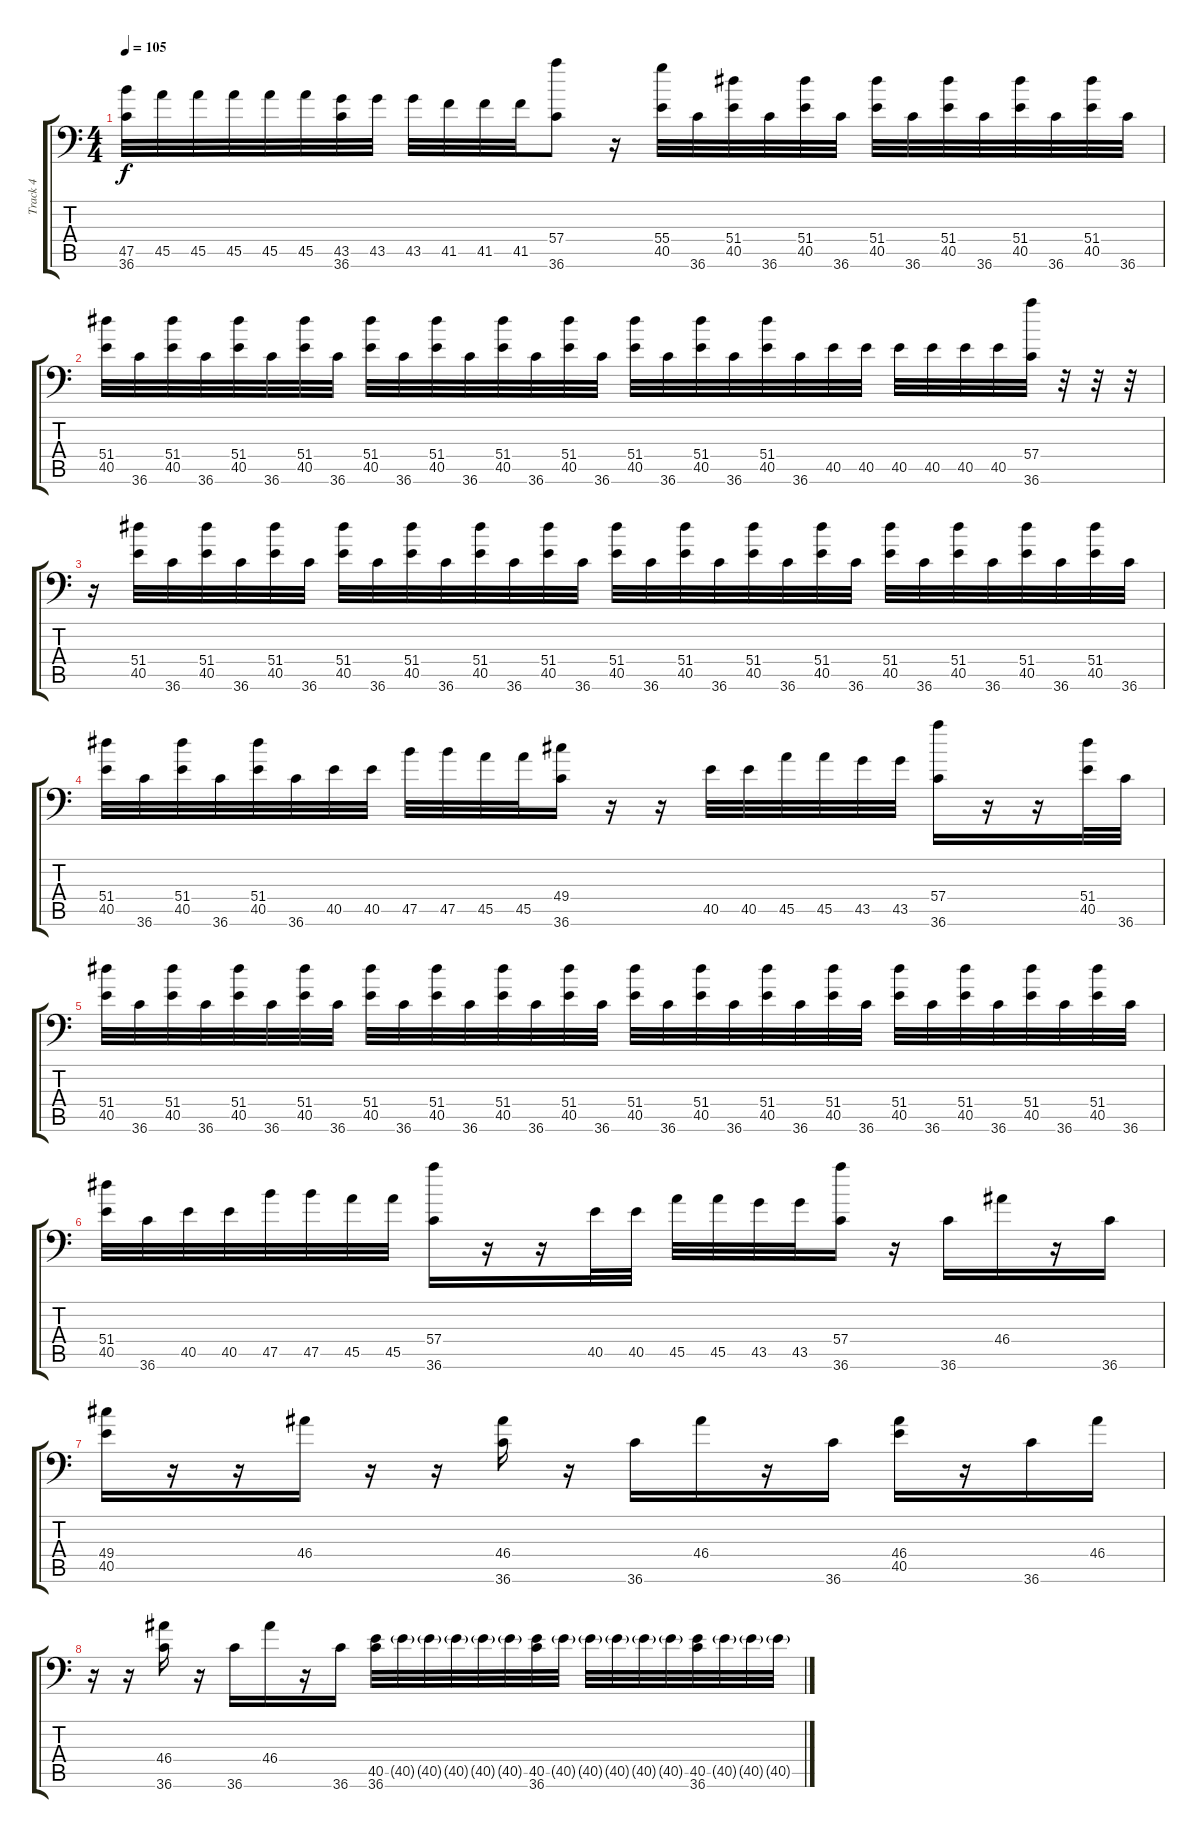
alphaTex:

\track ("Track 4" "Track 4") {instrument acousticgrandpiano}
\staff {score tabs}
\tuning (C-1 C-1 C-1 C-1 C-1 C-1) {hide}
\ts (4 4)
\tempo 105
\clef f4
\ks c
(47.5 36.6).32{dy f} 45.5.32 45.5.32 45.5.32 45.5.32 45.5.32 (43.5 36.6).32 43.5.32 43.5.32 41.5.32 41.5.32 41.5.32 (57.4 36.6).8 r.16 (55.4 40.5).32 36.6.32 (51.4 40.5).32 36.6.32 (51.4 40.5).32 36.6.32 (51.4 40.5).32 36.6.32 (51.4 40.5).32 36.6.32 (51.4 40.5).32 36.6.32 (51.4 40.5).32 36.6.32 |
(51.4 40.5).32 36.6.32 (51.4 40.5).32 36.6.32 (51.4 40.5).32 36.6.32 (51.4 40.5).32 36.6.32 (51.4 40.5).32 36.6.32 (51.4 40.5).32 36.6.32 (51.4 40.5).32 36.6.32 (51.4 40.5).32 36.6.32 (51.4 40.5).32 36.6.32 (51.4 40.5).32 36.6.32 (51.4 40.5).32 36.6.32 40.5.32 40.5.32 40.5.32 40.5.32 40.5.32 40.5.32 (57.4 36.6).32 r.32 r.32 r.32 |
r.16 (51.4 40.5).32 36.6.32 (51.4 40.5).32 36.6.32 (51.4 40.5).32 36.6.32 (51.4 40.5).32 36.6.32 (51.4 40.5).32 36.6.32 (51.4 40.5).32 36.6.32 (51.4 40.5).32 36.6.32 (51.4 40.5).32 36.6.32 (51.4 40.5).32 36.6.32 (51.4 40.5).32 36.6.32 (51.4 40.5).32 36.6.32 (51.4 40.5).32 36.6.32 (51.4 40.5).32 36.6.32 (51.4 40.5).32 36.6.32 (51.4 40.5).32 36.6.32 |
(51.4 40.5).32 36.6.32 (51.4 40.5).32 36.6.32 (51.4 40.5).32 36.6.32 40.5.32 40.5.32 47.5.32 47.5.32 45.5.32 45.5.32 (49.4 36.6).16 r.16 r.16 40.5.32 40.5.32 45.5.32 45.5.32 43.5.32 43.5.32 (57.4 36.6).16 r.16 r.16 (51.4 40.5).32 36.6.32 |
(51.4 40.5).32 36.6.32 (51.4 40.5).32 36.6.32 (51.4 40.5).32 36.6.32 (51.4 40.5).32 36.6.32 (51.4 40.5).32 36.6.32 (51.4 40.5).32 36.6.32 (51.4 40.5).32 36.6.32 (51.4 40.5).32 36.6.32 (51.4 40.5).32 36.6.32 (51.4 40.5).32 36.6.32 (51.4 40.5).32 36.6.32 (51.4 40.5).32 36.6.32 (51.4 40.5).32 36.6.32 (51.4 40.5).32 36.6.32 (51.4 40.5).32 36.6.32 (51.4 40.5).32 36.6.32 |
(51.4 40.5).32 36.6.32 40.5.32 40.5.32 47.5.32 47.5.32 45.5.32 45.5.32 (57.4 36.6).16 r.16 r.16 40.5.32 40.5.32 45.5.32 45.5.32 43.5.32 43.5.32 (57.4 36.6).16 r.16 36.6.16 46.4.16 r.16 36.6.16 |
(49.4 40.5).16 r.16 r.16 46.4.16 r.16 r.16 (46.4 36.6).16 r.16 36.6.16 46.4.16 r.16 36.6.16 (46.4 40.5).16 r.16 36.6.16 46.4.16 |
r.16 r.16 (46.4 36.6).16 r.16 36.6.16 46.4.16 r.16 36.6.16 (40.5 36.6).32 40.5{g}.32 40.5{g}.32 40.5{g}.32 40.5{g}.32 40.5{g}.32 (40.5 36.6).32 40.5{g}.32 40.5{g}.32 40.5{g}.32 40.5{g}.32 40.5{g}.32 (40.5 36.6).32 40.5{g}.32 40.5{g}.32 40.5{g}.32
